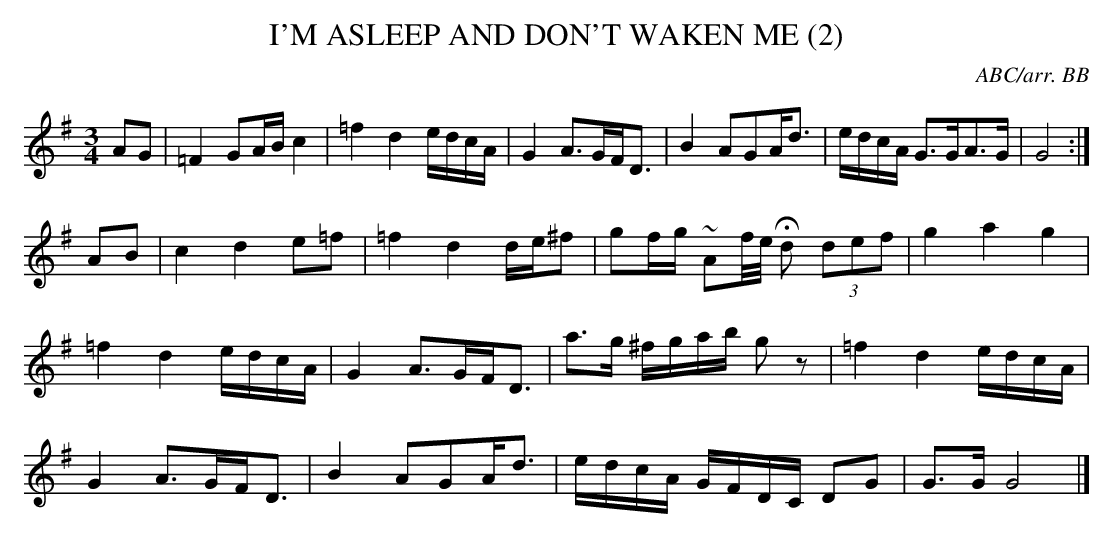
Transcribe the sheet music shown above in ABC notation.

X:1
T:I'M ASLEEP AND DON'T WAKEN ME (2)
Y:"slow - traditional" (!)
C:ABC/arr. BB
L:1/8
M:3/4
K:G
AG|=F2GA/B/c2|=f2d2 e/d/c/A/|G2A>GF<D|\
B2AGA<d|e/d/c/A/ G>GA>G|G4:|
AB|c2d2e=f|=f2d2 d/e/^f|gf/g/ ~A2/f//e// Hd (3def|g2a2g2|
=f2d2 e/d/c/A/|G2A>GF<D|a>g ^f/g/a/b/ gz|=f2d2 e/d/c/A/|
G2A>GF<D|B2AGA<d|e/d/c/A/ G/F/D/C/ DG|G>G G4|]
